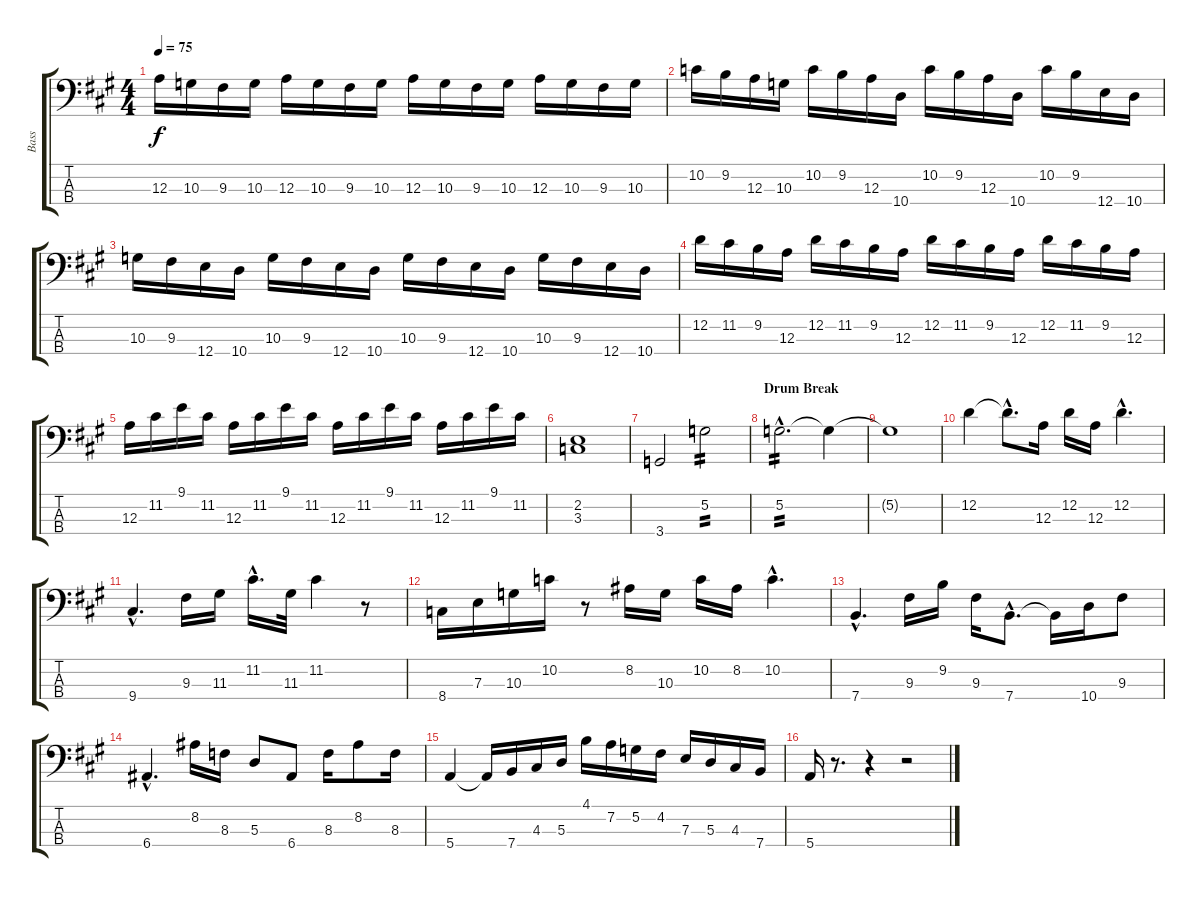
\track ("Bass" "Bass") {instrument electricbasspick}
\staff {score tabs}
\tuning (G2 D2 A1 E1) {hide}
\ts (4 4)
\tempo 75
\clef f4
\ks a
12.3.16{dy f} 10.3.16 9.3.16 10.3.16 12.3.16 10.3.16 9.3.16 10.3.16 12.3.16 10.3.16 9.3.16 10.3.16 12.3.16 10.3.16 9.3.16 10.3.16 |
10.2.16 9.2.16 12.3.16 10.3.16 10.2.16 9.2.16 12.3.16 10.4.16 10.2.16 9.2.16 12.3.16 10.4.16 10.2.16 9.2.16 12.4.16 10.4.16 |
10.3.16 9.3.16 12.4.16 10.4.16 10.3.16 9.3.16 12.4.16 10.4.16 10.3.16 9.3.16 12.4.16 10.4.16 10.3.16 9.3.16 12.4.16 10.4.16 |
12.2.16 11.2.16 9.2.16 12.3.16 12.2.16 11.2.16 9.2.16 12.3.16 12.2.16 11.2.16 9.2.16 12.3.16 12.2.16 11.2.16 9.2.16 12.3.16 |
12.3.16 11.2.16 9.1.16 11.2.16 12.3.16 11.2.16 9.1.16 11.2.16 12.3.16 11.2.16 9.1.16 11.2.16 12.3.16 11.2.16 9.1.16 11.2.16 |
(2.2 3.3).1 |
3.4.2 5.2.2{tp 2} |
\section ("" "Drum Break")
5.2{hac}.2{d tp 2} 5.2{t}.4 |
5.2{t}.1 |
12.2.4 12.2{hac t}.8{d} 12.3.16 12.2.16 12.3.16 12.2{hac}.4{d} |
9.4{hac}.4{d} 9.3.16 11.3.16 11.2{hac}.16{d} 11.3.32 11.2.4 r.8 |
8.4.16 7.3.16 10.3.16 10.2.16 r.8 8.2.16 10.3.16 10.2.16 8.2.16 10.2{hac}.4{d} |
7.4{hac}.4{d} 9.3.16 9.2.16 9.3.16 7.4{hac}.8{d} 7.4{t}.16 10.4.16 9.3.8 |
6.4{hac}.4{d} 8.2.16 8.3.16 5.3.8 6.4.8 8.3.16 8.2.8 8.3.16 |
5.4.4 5.4{t}.16 7.4.16 4.3.16 5.3.16 4.1.16 7.2.16 5.2.16 4.2.16 7.3.16 5.3.16 4.3.16 7.4.16 |
5.4.16 r.8{d} r.4 r.2
